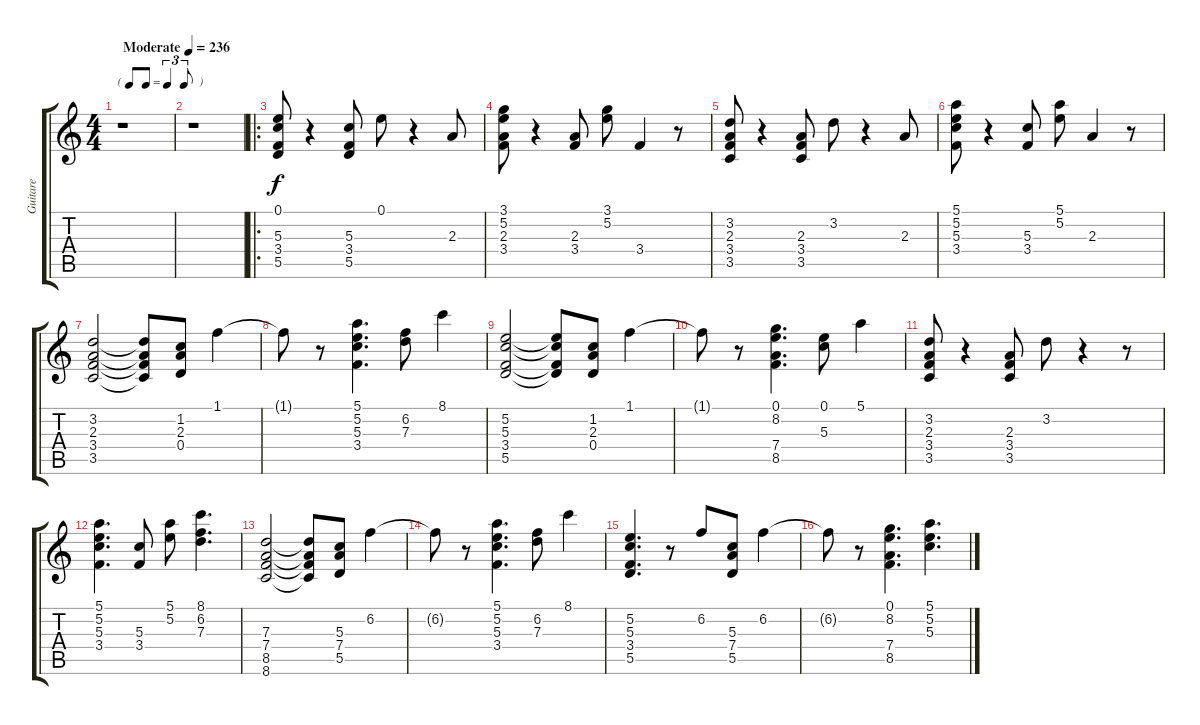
\track ("Guitare" "Guitare") {instrument electricguitarjazz}
\staff {score tabs}
\tuning (E4 B3 G3 D3 A2 E2) {hide}
\ts (4 4)
\tf triplet8th
\tempo (236 "Moderate")
\clef g2
\ks c
r.1{dy f instrument electricguitarjazz} |
r.1 |
\ro
(0.1 5.3 3.4 5.5).8 r.4 (5.3 3.4 5.5).8 0.1.8 r.4 2.3.8 |
(3.1 5.2 2.3 3.4).8 r.4 (2.3 3.4).8 (3.1 5.2).8 3.4.4 r.8 |
(3.2 2.3 3.4 3.5).8 r.4 (2.3 3.4 3.5).8 3.2.8 r.4 2.3.8 |
(5.1 5.2 5.3 3.4).8 r.4 (5.3 3.4).8 (5.1 5.2).8 2.3.4 r.8 |
(3.2 2.3 3.4 3.5).2 (3.2{t} 2.3{t} 3.4{t} 3.5{t}).8 (1.2 2.3 0.4).8 1.1.4 |
1.1{t}.8 r.8 (5.1 5.2 5.3 3.4).4{d} (6.2 7.3).8 8.1.4 |
(5.2 5.3 3.4 5.5).2 (5.2{t} 5.3{t} 3.4{t} 5.5{t}).8 (1.2 2.3 0.4).8 1.1.4 |
1.1{t}.8 r.8 (0.1 8.2 7.4 8.5).4{d} (0.1 5.3).8 5.1.4 |
(3.2 2.3 3.4 3.5).8 r.4 (2.3 3.4 3.5).8 3.2.8 r.4 r.8 |
(5.1 5.2 5.3 3.4).4{d} (5.3 3.4).8 (5.1 5.2).8 (8.1 6.2 7.3).4{d} |
(7.3 7.4 8.5 8.6).2 (7.3{t} 7.4{t} 8.5{t} 8.6{t}).8 (5.3 7.4 5.5).8 6.2.4 |
6.2{t}.8 r.8 (5.1 5.2 5.3 3.4).4{d} (6.2 7.3).8 8.1.4 |
(5.2 5.3 3.4 5.5).4{d} r.8 6.2.8 (5.3 7.4 5.5).8 6.2.4 |
6.2{t}.8 r.8 (0.1 8.2 7.4 8.5).4{d} (5.1 5.2 5.3).4{d}
